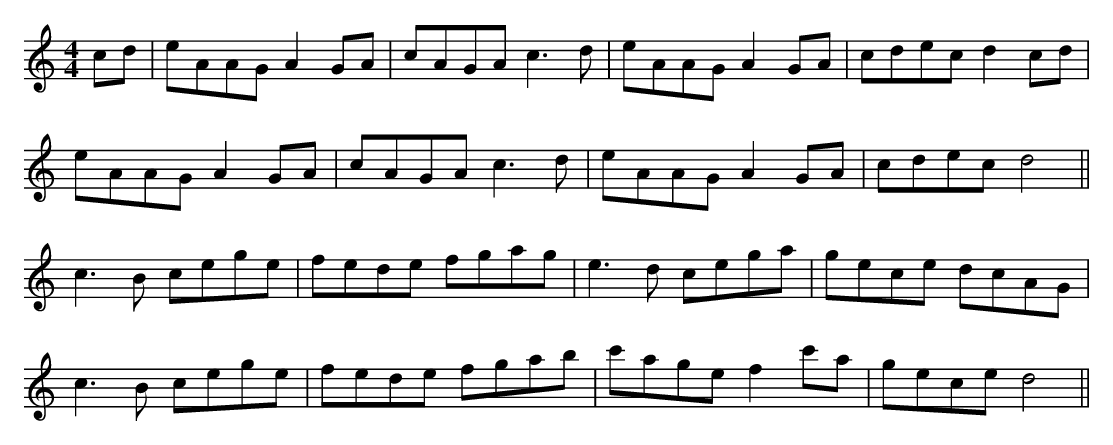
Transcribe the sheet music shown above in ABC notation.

X:1
M:4/4
K:Amin
cd|eAAG A2GA|cAGA c3d|eAAG A2GA|cdec d2 cd|
eAAG A2 GA|cAGA c3d|eAAG A2GA|cdec d4||
c3B cege|fede fgag|e3d cega|gece dcAG|
c3B cege|fede fgab|c'age f2 c'a|gece d4||
